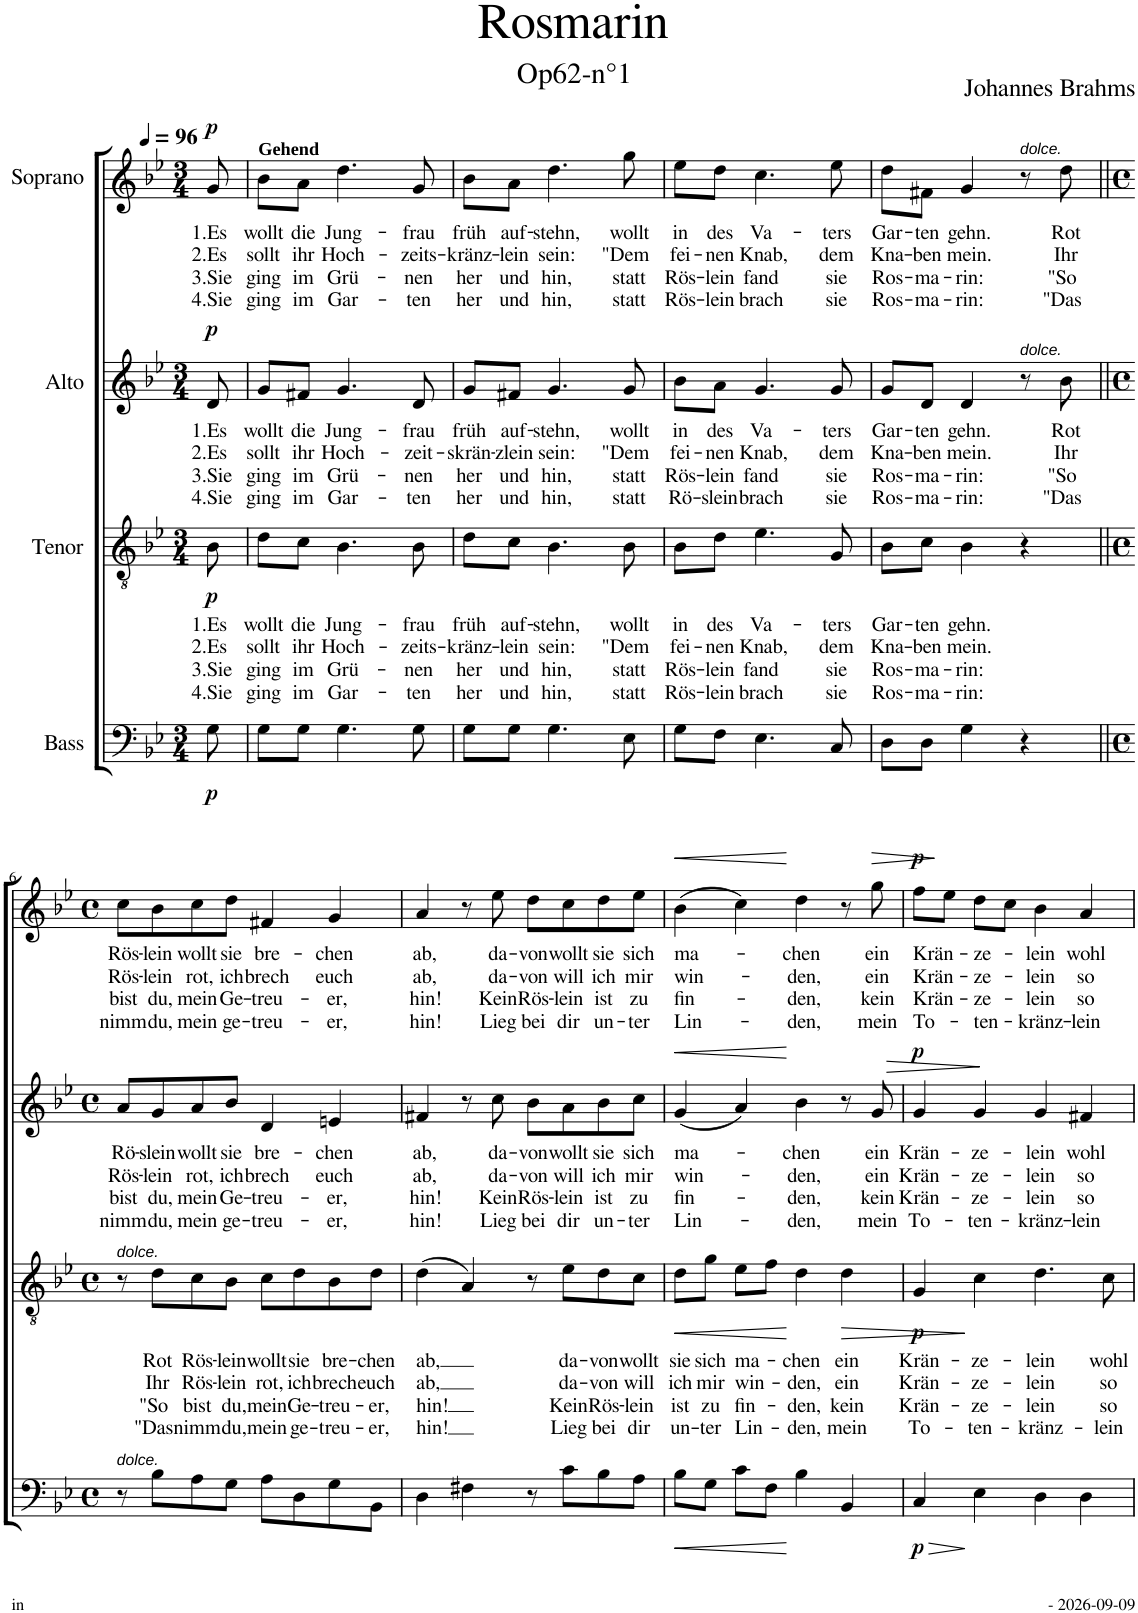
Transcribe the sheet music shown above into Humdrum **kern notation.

**kern	**dynam	**kern	**text	**text	**text	**text	**dynam	**kern	**text	**text	**text	**text	**dynam	**kern	**text	**text	**text	**text	**dynam
*part4	*part4	*part3	*part3	*part3	*part3	*part3	*part3	*part2	*part2	*part2	*part2	*part2	*part2	*part1	*part1	*part1	*part1	*part1	*part1
*staff4	*staff4	*staff3	*staff3	*staff3	*staff3	*staff3	*staff3	*staff2	*staff2	*staff2	*staff2	*staff2	*staff2	*staff1	*staff1	*staff1	*staff1	*staff1	*staff1
*I"Bass	*	*I"Tenor	*	*	*	*	*	*I"Alto	*	*	*	*	*	*I"Soprano	*	*	*	*	*
*clefF4	*	*clefGv2	*	*	*	*	*	*clefG2	*	*	*	*	*	*clefG2	*	*	*	*	*
*k[b-e-]	*	*k[b-e-]	*	*	*	*	*	*k[b-e-]	*	*	*	*	*	*k[b-e-]	*	*	*	*	*
*g:	*	*g:	*	*	*	*	*	*g:	*	*	*	*	*	*g:	*	*	*	*	*
*M3/4	*	*M3/4	*	*	*	*	*	*M3/4	*	*	*	*	*	*M3/4	*	*	*	*	*
*MM96	*	*MM96	*	*	*	*	*	*MM96	*	*	*	*	*	*MM96	*	*	*	*	*
=1	=1	=1	=1	=1	=1	=1	=1	=1	=1	=1	=1	=1	=1	=1	=1	=1	=1	=1	=1
!	!	!	!	!	!	!	!	!	!	!	!	!	!	!LO:TX:a:B:t=Gehend	!	!	!	!	!
!	!LO:DY:b	!	!LO:LY:b	!LO:LY:b	!LO:LY:b	!LO:LY:b	!LO:DY:b	!	!LO:LY:b	!LO:LY:b	!LO:LY:b	!LO:LY:b	!LO:DY:a	!	!LO:LY:b	!LO:LY:b	!LO:LY:b	!LO:LY:b	!LO:DY:a
8G\	p	8B-\	1.Es	2.Es	3.Sie	4.Sie	p	8d/	1.Es	2.Es	3.Sie	4.Sie	p	8g/	1.Es	2.Es	3.Sie	4.Sie	p
=2	=2	=2	=2	=2	=2	=2	=2	=2	=2	=2	=2	=2	=2	=2	=2	=2	=2	=2	=2
!	!	!	!LO:LY:b	!LO:LY:b	!LO:LY:b	!LO:LY:b	!	!	!LO:LY:b	!LO:LY:b	!LO:LY:b	!LO:LY:b	!	!	!LO:LY:b	!LO:LY:b	!LO:LY:b	!LO:LY:b	!
8G\L	.	8d\L	wollt	sollt	ging	ging	.	8g/L	wollt	sollt	ging	ging	.	8b-\L	wollt	sollt	ging	ging	.
!	!	!	!LO:LY:b	!LO:LY:b	!LO:LY:b	!LO:LY:b	!	!	!LO:LY:b	!LO:LY:b	!LO:LY:b	!LO:LY:b	!	!	!LO:LY:b	!LO:LY:b	!LO:LY:b	!LO:LY:b	!
8G\J	.	8c\J	die	ihr	im	im	.	8f#X/J	die	ihr	im	im	.	8a\J	die	ihr	im	im	.
!	!	!	!LO:LY:b	!LO:LY:b	!LO:LY:b	!LO:LY:b	!	!	!LO:LY:b	!LO:LY:b	!LO:LY:b	!LO:LY:b	!	!	!LO:LY:b	!LO:LY:b	!LO:LY:b	!LO:LY:b	!
4.G\	.	4.B-\	Jung-	Hoch-	Grü-	Gar-	.	4.g/	Jung-	Hoch-	Grü-	Gar-	.	4.dd\	Jung-	Hoch-	Grü-	Gar-	.
!	!	!	!LO:LY:b	!LO:LY:b	!LO:LY:b	!LO:LY:b	!	!	!LO:LY:b	!LO:LY:b	!LO:LY:b	!LO:LY:b	!	!	!LO:LY:b	!LO:LY:b	!LO:LY:b	!LO:LY:b	!
8G\	.	8B-\	-frau	-zeits-	-nen	-ten	.	8d/	-frau	-zeit-	-nen	-ten	.	8g/	-frau	-zeits-	-nen	-ten	.
=3	=3	=3	=3	=3	=3	=3	=3	=3	=3	=3	=3	=3	=3	=3	=3	=3	=3	=3	=3
!	!	!	!LO:LY:b	!LO:LY:b	!LO:LY:b	!LO:LY:b	!	!	!LO:LY:b	!LO:LY:b	!LO:LY:b	!LO:LY:b	!	!	!LO:LY:b	!LO:LY:b	!LO:LY:b	!LO:LY:b	!
8G\L	.	8d\L	früh	-kränz-	her	her	.	8g/L	früh	-skrän-	her	her	.	8b-\L	früh	-kränz-	her	her	.
!	!	!	!LO:LY:b	!LO:LY:b	!LO:LY:b	!LO:LY:b	!	!	!LO:LY:b	!LO:LY:b	!LO:LY:b	!LO:LY:b	!	!	!LO:LY:b	!LO:LY:b	!LO:LY:b	!LO:LY:b	!
8G\J	.	8c\J	auf-	-lein	und	und	.	8f#X/J	auf-	-zlein	und	und	.	8a\J	auf-	-lein	und	und	.
!	!	!	!LO:LY:b	!LO:LY:b	!LO:LY:b	!LO:LY:b	!	!	!LO:LY:b	!LO:LY:b	!LO:LY:b	!LO:LY:b	!	!	!LO:LY:b	!LO:LY:b	!LO:LY:b	!LO:LY:b	!
4.G\	.	4.B-\	-stehn,	sein:	hin,	hin,	.	4.g/	-stehn,	sein:	hin,	hin,	.	4.dd\	-stehn,	sein:	hin,	hin,	.
!	!	!	!LO:LY:b	!LO:LY:b	!LO:LY:b	!LO:LY:b	!	!	!LO:LY:b	!LO:LY:b	!LO:LY:b	!LO:LY:b	!	!	!LO:LY:b	!LO:LY:b	!LO:LY:b	!LO:LY:b	!
8E-\	.	8B-\	wollt	"Dem	statt	statt	.	8g/	wollt	"Dem	statt	statt	.	8gg\	wollt	"Dem	statt	statt	.
=4	=4	=4	=4	=4	=4	=4	=4	=4	=4	=4	=4	=4	=4	=4	=4	=4	=4	=4	=4
!	!	!	!LO:LY:b	!LO:LY:b	!LO:LY:b	!LO:LY:b	!	!	!LO:LY:b	!LO:LY:b	!LO:LY:b	!LO:LY:b	!	!	!LO:LY:b	!LO:LY:b	!LO:LY:b	!LO:LY:b	!
8G\L	.	8B-\L	in	fei-	Rös-	Rös-	.	8b-\L	in	fei-	Rös-	Rö-	.	8ee-\L	in	fei-	Rös-	Rös-	.
!	!	!	!LO:LY:b	!LO:LY:b	!LO:LY:b	!LO:LY:b	!	!	!LO:LY:b	!LO:LY:b	!LO:LY:b	!LO:LY:b	!	!	!LO:LY:b	!LO:LY:b	!LO:LY:b	!LO:LY:b	!
8F\J	.	8d\J	des	-nen	-lein	-lein	.	8a\J	des	-nen	-lein	-slein	.	8dd\J	des	-nen	-lein	-lein	.
!	!	!	!LO:LY:b	!LO:LY:b	!LO:LY:b	!LO:LY:b	!	!	!LO:LY:b	!LO:LY:b	!LO:LY:b	!LO:LY:b	!	!	!LO:LY:b	!LO:LY:b	!LO:LY:b	!LO:LY:b	!
4.E-\	.	4.e-\	Va-	Knab,	fand	brach	.	4.g/	Va-	Knab,	fand	brach	.	4.cc\	Va-	Knab,	fand	brach	.
!	!	!	!LO:LY:b	!LO:LY:b	!LO:LY:b	!LO:LY:b	!	!	!LO:LY:b	!LO:LY:b	!LO:LY:b	!LO:LY:b	!	!	!LO:LY:b	!LO:LY:b	!LO:LY:b	!LO:LY:b	!
8C/	.	8G/	-ters	dem	sie	sie	.	8g/	-ters	dem	sie	sie	.	8ee-\	-ters	dem	sie	sie	.
=5	=5	=5	=5	=5	=5	=5	=5	=5	=5	=5	=5	=5	=5	=5	=5	=5	=5	=5	=5
!	!	!	!LO:LY:b	!LO:LY:b	!LO:LY:b	!LO:LY:b	!	!	!LO:LY:b	!LO:LY:b	!LO:LY:b	!LO:LY:b	!	!	!LO:LY:b	!LO:LY:b	!LO:LY:b	!LO:LY:b	!
8D\L	.	8B-\L	Gar-	Kna-	Ros-	Ros-	.	8g/L	Gar-	Kna-	Ros-	Ros-	.	8dd\L	Gar-	Kna-	Ros-	Ros-	.
!	!	!	!LO:LY:b	!LO:LY:b	!LO:LY:b	!LO:LY:b	!	!	!LO:LY:b	!LO:LY:b	!LO:LY:b	!LO:LY:b	!	!	!LO:LY:b	!LO:LY:b	!LO:LY:b	!LO:LY:b	!
8D\J	.	8c\J	-ten	-ben	-ma-	-ma-	.	8d/J	-ten	-ben	-ma-	-ma-	.	8f#X\J	-ten	-ben	-ma-	-ma-	.
!	!	!	!LO:LY:b	!LO:LY:b	!LO:LY:b	!LO:LY:b	!	!	!LO:LY:b	!LO:LY:b	!LO:LY:b	!LO:LY:b	!	!	!LO:LY:b	!LO:LY:b	!LO:LY:b	!LO:LY:b	!
4G\	.	4B-\	gehn.	mein.	-rin:	-rin:	.	4d/	gehn.	mein.	-rin:	-rin:	.	4g/	gehn.	mein.	-rin:	-rin:	.
!	!	!	!	!	!	!	!	!	!	!	!	!	!	!LO:TX:a:i:t=dolce.	!	!	!	!	!
!	!	!	!	!	!	!	!	!LO:TX:a:i:t=dolce.	!	!	!	!	!	!	!	!	!	!	!
4r	.	4r	.	.	.	.	.	8r	.	.	.	.	.	8r	.	.	.	.	.
!	!	!	!	!	!	!	!	!	!LO:LY:b	!LO:LY:b	!LO:LY:b	!LO:LY:b	!	!	!LO:LY:b	!LO:LY:b	!LO:LY:b	!LO:LY:b	!
.	.	.	.	.	.	.	.	8b-\	Rot	Ihr	"So	"Das	.	8dd\	Rot	Ihr	"So	"Das	.
!!LO:LB:g=z
=6||	=6||	=6||	=6||	=6||	=6||	=6||	=6||	=6||	=6||	=6||	=6||	=6||	=6||	=6||	=6||	=6||	=6||	=6||	=6||
*M4/4	*	*M4/4	*	*	*	*	*	*M4/4	*	*	*	*	*	*M4/4	*	*	*	*	*
*met(c)	*	*met(c)	*	*	*	*	*	*met(c)	*	*	*	*	*	*met(c)	*	*	*	*	*
!	!	!LO:TX:a:i:t=dolce.	!	!	!	!	!	!	!	!	!	!	!	!	!	!	!	!	!
!LO:TX:a:i:t=dolce.	!	!	!	!	!	!	!	!	!	!	!	!	!	!	!	!	!	!	!
!	!	!	!	!	!	!	!	!	!LO:LY:b	!LO:LY:b	!LO:LY:b	!LO:LY:b	!	!	!LO:LY:b	!LO:LY:b	!LO:LY:b	!LO:LY:b	!
8r	.	8r	.	.	.	.	.	8a/L	Rö-	Rös-	bist	nimm	.	8cc\L	Rös-	Rös-	bist	nimm	.
!	!	!	!LO:LY:b	!LO:LY:b	!LO:LY:b	!LO:LY:b	!	!	!LO:LY:b	!LO:LY:b	!LO:LY:b	!LO:LY:b	!	!	!LO:LY:b	!LO:LY:b	!LO:LY:b	!LO:LY:b	!
8B-\L	.	8d\L	Rot	Ihr	"So	"Das	.	8g/	-slein	-lein	du,	du,	.	8b-\	-lein	-lein	du,	du,	.
!	!	!	!LO:LY:b	!LO:LY:b	!LO:LY:b	!LO:LY:b	!	!	!LO:LY:b	!LO:LY:b	!LO:LY:b	!LO:LY:b	!	!	!LO:LY:b	!LO:LY:b	!LO:LY:b	!LO:LY:b	!
8A\	.	8c\	Rös-	Rös-	bist	nimm	.	8a/	wollt	rot,	mein	mein	.	8cc\	wollt	rot,	mein	mein	.
!	!	!	!LO:LY:b	!LO:LY:b	!LO:LY:b	!LO:LY:b	!	!	!LO:LY:b	!LO:LY:b	!LO:LY:b	!LO:LY:b	!	!	!LO:LY:b	!LO:LY:b	!LO:LY:b	!LO:LY:b	!
8G\J	.	8B-\J	-lein	-lein	du,	du,	.	8b-/J	sie	ich	Ge-	ge-	.	8dd\J	sie	ich	Ge-	ge-	.
!	!	!	!LO:LY:b	!LO:LY:b	!LO:LY:b	!LO:LY:b	!	!	!LO:LY:b	!LO:LY:b	!LO:LY:b	!LO:LY:b	!	!	!LO:LY:b	!LO:LY:b	!LO:LY:b	!LO:LY:b	!
8A\L	.	8c\L	wollt	rot,	mein	mein	.	4d/	bre-	brech	-treu-	-treu-	.	4f#X/	bre-	brech	-treu-	-treu-	.
!	!	!	!LO:LY:b	!LO:LY:b	!LO:LY:b	!LO:LY:b	!	!	!	!	!	!	!	!	!	!	!	!	!
8D\	.	8d\	sie	ich	Ge-	ge-	.	.	.	.	.	.	.	.	.	.	.	.	.
!	!	!	!LO:LY:b	!LO:LY:b	!LO:LY:b	!LO:LY:b	!	!	!LO:LY:b	!LO:LY:b	!LO:LY:b	!LO:LY:b	!	!	!LO:LY:b	!LO:LY:b	!LO:LY:b	!LO:LY:b	!
8G\	.	8B-\	bre-	brech	-treu-	-treu-	.	4en/	-chen	euch	-er,	-er,	.	4g/	-chen	euch	-er,	-er,	.
!	!	!	!LO:LY:b	!LO:LY:b	!LO:LY:b	!LO:LY:b	!	!	!	!	!	!	!	!	!	!	!	!	!
8BB-\J	.	8d\J	-chen	euch	-er,	-er,	.	.	.	.	.	.	.	.	.	.	.	.	.
=7	=7	=7	=7	=7	=7	=7	=7	=7	=7	=7	=7	=7	=7	=7	=7	=7	=7	=7	=7
!	!	!	!LO:LY:b	!LO:LY:b	!LO:LY:b	!LO:LY:b	!	!	!LO:LY:b	!LO:LY:b	!LO:LY:b	!LO:LY:b	!	!	!LO:LY:b	!LO:LY:b	!LO:LY:b	!LO:LY:b	!
4D\	.	(4d\	ab,	ab,	hin!	hin!	.	4f#X/	ab,	ab,	hin!	hin!	.	4a/	ab,	ab,	hin!	hin!	.
4F#X\	.	4A/)	.	.	.	.	.	8r	.	.	.	.	.	8r	.	.	.	.	.
!	!	!	!	!	!	!	!	!	!LO:LY:b	!LO:LY:b	!LO:LY:b	!LO:LY:b	!	!	!LO:LY:b	!LO:LY:b	!LO:LY:b	!LO:LY:b	!
.	.	.	.	.	.	.	.	8cc\	da-	da-	Kein	Lieg	.	8ee-\	da-	da-	Kein	Lieg	.
!	!	!	!	!	!	!	!	!	!LO:LY:b	!LO:LY:b	!LO:LY:b	!LO:LY:b	!	!	!LO:LY:b	!LO:LY:b	!LO:LY:b	!LO:LY:b	!
8r	.	8r	.	.	.	.	.	8b-\L	-von	-von	Rös-	bei	.	8dd\L	-von	-von	Rös-	bei	.
!	!	!	!LO:LY:b	!LO:LY:b	!LO:LY:b	!LO:LY:b	!	!	!LO:LY:b	!LO:LY:b	!LO:LY:b	!LO:LY:b	!	!	!LO:LY:b	!LO:LY:b	!LO:LY:b	!LO:LY:b	!
8c\L	.	8e-\L	da-	da-	Kein	Lieg	.	8a\	wollt	will	-lein	dir	.	8cc\	wollt	will	-lein	dir	.
!	!	!	!LO:LY:b	!LO:LY:b	!LO:LY:b	!LO:LY:b	!	!	!LO:LY:b	!LO:LY:b	!LO:LY:b	!LO:LY:b	!	!	!LO:LY:b	!LO:LY:b	!LO:LY:b	!LO:LY:b	!
8B-\	.	8d\	-von	-von	Rös-	bei	.	8b-\	sie	ich	ist	un-	.	8dd\	sie	ich	ist	un-	.
!	!	!	!LO:LY:b	!LO:LY:b	!LO:LY:b	!LO:LY:b	!	!	!LO:LY:b	!LO:LY:b	!LO:LY:b	!LO:LY:b	!	!	!LO:LY:b	!LO:LY:b	!LO:LY:b	!LO:LY:b	!
8A\J	.	8c\J	wollt	will	-lein	dir	.	8cc\J	sich	mir	zu	-ter	.	8ee-\J	sich	mir	zu	-ter	.
=8	=8	=8	=8	=8	=8	=8	=8	=8	=8	=8	=8	=8	=8	=8	=8	=8	=8	=8	=8
!	!LO:HP:b	!	!LO:LY:b	!LO:LY:b	!LO:LY:b	!LO:LY:b	!LO:HP:b	!	!LO:LY:b	!LO:LY:b	!LO:LY:b	!LO:LY:b	!LO:HP:b	!	!LO:LY:b	!LO:LY:b	!LO:LY:b	!LO:LY:b	!LO:HP:b
8B-\L	<	8d\L	sie	ich	ist	un-	<	(4g/	ma-	win-	fin-	Lin-	<	(4b-\	ma-	win-	fin-	Lin-	<
!	!	!	!LO:LY:b	!LO:LY:b	!LO:LY:b	!LO:LY:b	!	!	!	!	!	!	!	!	!	!	!	!	!
8G\J	.	8g\J	sich	mir	zu	-ter	.	.	.	.	.	.	.	.	.	.	.	.	.
!	!	!	!LO:LY:b	!LO:LY:b	!LO:LY:b	!LO:LY:b	!	!	!	!	!	!	!	!	!	!	!	!	!
8c\L	.	8e-\L	ma-	win-	fin-	Lin-	.	4a/)	.	.	.	.	.	4cc\)	.	.	.	.	.
8F\J	.	8f\J	.	.	.	.	.	.	.	.	.	.	.	.	.	.	.	.	.
!	!	!	!LO:LY:b	!LO:LY:b	!LO:LY:b	!LO:LY:b	!	!	!LO:LY:b	!LO:LY:b	!LO:LY:b	!LO:LY:b	!	!	!LO:LY:b	!LO:LY:b	!LO:LY:b	!LO:LY:b	!
4B-\	[	4d\	-chen	-den,	-den,	-den,	[	4b-\	-chen	-den,	-den,	-den,	[	4dd\	-chen	-den,	-den,	-den,	[
!	!	!	!LO:LY:b	!LO:LY:b	!LO:LY:b	!LO:LY:b	!LO:HP:b	!	!	!	!	!	!	!	!	!	!	!	!
4BB-/	.	4d\	ein	ein	kein	mein	>	8r	.	.	.	.	.	8r	.	.	.	.	.
!	!	!	!	!	!	!	!	!	!LO:LY:b	!LO:LY:b	!LO:LY:b	!LO:LY:b	!LO:HP:b	!	!LO:LY:b	!LO:LY:b	!LO:LY:b	!LO:LY:b	!LO:HP:b
.	.	.	.	.	.	.	.	8g/	ein	ein	kein	mein	>	8gg\	ein	ein	kein	mein	>
=9	=9	=9	=9	=9	=9	=9	=9	=9	=9	=9	=9	=9	=9	=9	=9	=9	=9	=9	=9
!	!LO:HP:b	!	!LO:LY:b	!LO:LY:b	!LO:LY:b	!LO:LY:b	!	!	!LO:LY:b	!LO:LY:b	!LO:LY:b	!LO:LY:b	!	!	!LO:LY:b	!LO:LY:b	!LO:LY:b	!LO:LY:b	!
!	!LO:DY:n=1:b	!	!	!	!	!	!LO:DY:b	!	!	!	!	!	!LO:DY:a	!	!	!	!	!	!LO:DY:a
4C/	> p	4G/	Krän-	Krän-	Krän-	To-	p	4g/	Krän-	Krän-	Krän-	To-	p	8ff\L	Krän-	Krän-	Krän-	To-	p
.	.	.	.	.	.	.	.	.	.	.	.	.	.	8ee-\J	.	.	.	.	]
!	!	!	!LO:LY:b	!LO:LY:b	!LO:LY:b	!LO:LY:b	!	!	!LO:LY:b	!LO:LY:b	!LO:LY:b	!LO:LY:b	!	!	!LO:LY:b	!LO:LY:b	!LO:LY:b	!LO:LY:b	!
4E-\	]	4c\	-ze-	-ze-	-ze-	-ten-	]	4g/	-ze-	-ze-	-ze-	-ten-	]	8dd\L	-ze-	-ze-	-ze-	-ten-	.
.	.	.	.	.	.	.	.	.	.	.	.	.	.	8cc\J	.	.	.	.	.
!	!	!	!LO:LY:b	!LO:LY:b	!LO:LY:b	!LO:LY:b	!	!	!LO:LY:b	!LO:LY:b	!LO:LY:b	!LO:LY:b	!	!	!LO:LY:b	!LO:LY:b	!LO:LY:b	!LO:LY:b	!
4D\	.	4.d\	-lein	-lein	-lein	-kränz-	.	4g/	-lein	-lein	-lein	-kränz-	.	4b-\	-lein	-lein	-lein	-kränz-	.
!	!	!	!	!	!	!	!	!	!LO:LY:b	!LO:LY:b	!LO:LY:b	!LO:LY:b	!	!	!LO:LY:b	!LO:LY:b	!LO:LY:b	!LO:LY:b	!
4D\	.	.	.	.	.	.	.	4f#X/	wohl	so	so	-lein	.	4a/	wohl	so	so	-lein	.
!	!	!	!LO:LY:b	!LO:LY:b	!LO:LY:b	!LO:LY:b	!	!	!	!	!	!	!	!	!	!	!	!	!
.	.	8c\	wohl	so	so	-lein	.	.	.	.	.	.	.	.	.	.	.	.	.
=	=	=	=	=	=	=	=	=	=	=	=	=	=	=	=	=	=	=	=
*-	*-	*-	*-	*-	*-	*-	*-	*-	*-	*-	*-	*-	*-	*-	*-	*-	*-	*-	*-
